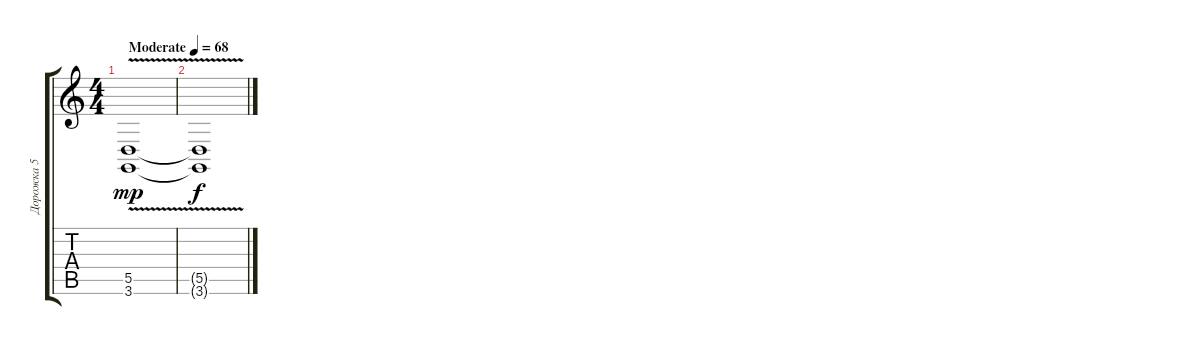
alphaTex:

\track ("Дорожка 5" "Дорожка 5") {instrument pad8sweep}
\staff {score tabs}
\tuning (E4 B3 G3 D3 A2 E2) {hide}
\ts (4 4)
\tempo (68 "Moderate")
\clef g2
\ks c
(5.5{v} 3.6{v}).1{dy mp instrument pad8sweep} |
(5.5{t} 3.6{t}).1{dy f}
